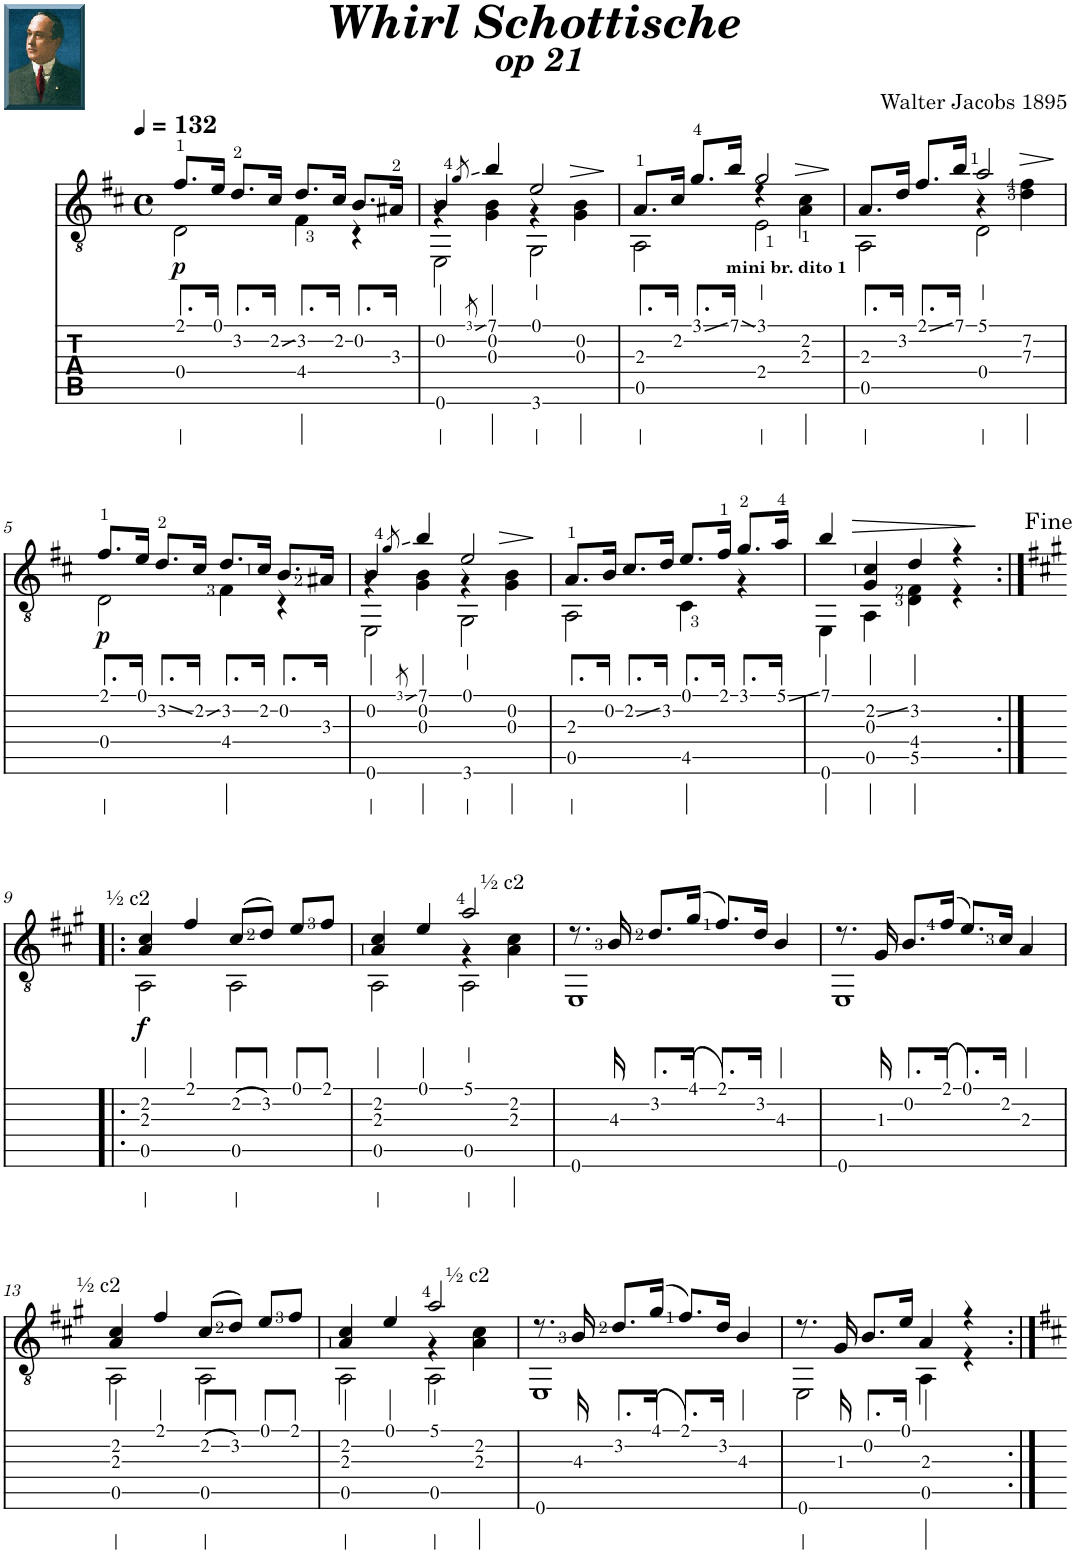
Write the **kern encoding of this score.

**kern	**kern	**dynam
*part2	*part1	*part1
*staff2	*staff1	*staff1
*I"Chitarra classica (Intavolatura)	*I"Chitarra classica, Guitar	*
*stria6	*	*
*	*clefGv2	*
*k[f#c#]	*k[f#c#]	*
*M4/4	*M4/4	*
*met(c)	*met(c)	*
*MM132	*MM132	*
=1	=1	=1
*^	*^	*
!	!	!	!	!LO:DY:b
8.f#/L	2D\	8.f#/L	2D\	p
16e/Jk	.	16e/Jk	.	.
8.d/L	.	8.d/L	.	.
16c#/Jk	.	16c#/Jk	.	.
8.d/L	4F#\	8.d/L	4F#\	.
16c#/Jk	.	16c#/Jk	.	.
8.B/L	4r	8.B/L	4r	.
16A#X/Jk	.	16A#X/Jk	.	.
=2	=2	=2	=2	=2
*	*^	*	*^	*
4B/	4r	2EE\	4B/	4r	2EE\	.
8qg/	.	.	8qg/	.	.	.
4b/	4G\ 4B\	.	4b/	4G\ 4B\	.	.
2e/	4r	2GG\	2e/	4r	2GG\	.
!	!	!	!	!	!	!LO:HP:b
.	4G\ 4B\	.	.	4G\ 4B\	.	>
=3	=3	=3	=3	=3	=3	=3
8.A/L	2ryy	2AA\	8.A/L	2ryy	2AA\	.
16c#/Jk	.	.	16c#/Jk	.	.	.
8.g/L	.	.	8.g/L	.	.	.
16b/Jk	.	.	16b/Jk	.	.	.
!LO:TX:a:B:t=mini br. dito 1	!	!	!	!	!	!
2g/	4r	2E\	2g/	4r	2E\	.
!	!	!	!	!	!	!LO:HP:b
.	4A\ 4c#\	.	.	4A\ 4c#\	.	>
*v	*v	*v	*	*	*	*
*	*v	*v	*v	*
.	.	]
=4	=4	=4
*^	*^	*
*	*^	*	*^	*
8.A/L	2ryy	2AA\	8.A/L	2ryy	2AA\	.
16d/Jk	.	.	16d/Jk	.	.	.
8.f#/L	.	.	8.f#/L	.	.	.
16b/Jk	.	.	16b/Jk	.	.	.
2a/	4r	2D\	2a/	4r	2D\	.
!	!	!	!	!	!	!LO:HP:b
.	4d\ 4f#\	.	.	4d\ 4f#\	.	>
*v	*v	*v	*	*	*	*
*	*v	*v	*v	*
.	.	]
!!LO:LB:g=z
=5	=5	=5
*^	*^	*
!	!	!	!	!LO:DY:b
8.f#/L	2D\	8.f#/L	2D\	p
16e/Jk	.	16e/Jk	.	.
8.d/L	.	8.d/L	.	.
16c#/Jk	.	16c#/Jk	.	.
8.d/L	4F#\	8.d/L	4F#\	.
16c#/Jk	.	16c#/Jk	.	.
8.B/L	4r	8.B/L	4r	.
16A#X/Jk	.	16A#X/Jk	.	.
=6	=6	=6	=6	=6
*	*^	*	*^	*
4B/	4r	2EE\	4B/	4r	2EE\	.
8qg/	.	.	8qg/	.	.	.
4b/	4G\ 4B\	.	4b/	4G\ 4B\	.	.
2e/	4r	2GG\	2e/	4r	2GG\	.
!	!	!	!	!	!	!LO:HP:b
.	4G\ 4B\	.	.	4G\ 4B\	.	>
*v	*v	*v	*	*	*	*
*	*v	*v	*v	*
.	.	]
=7	=7	=7
*^	*^	*
8.A/L	2AA\	8.A/L	2AA\	.
16B/Jk	.	16B/Jk	.	.
8.c#/L	.	8.c#/L	.	.
16d/Jk	.	16d/Jk	.	.
8.e/L	4C#\	8.e/L	4C#\	.
16f#/Jk	.	16f#/Jk	.	.
8.g/L	4r	8.g/L	4r	.
16a/Jk	.	16a/Jk	.	.
=8	=8	=8	=8	=8
4b/	4EE\	4b/	4EE\	.
4G/ 4c#/	4AA\	4G/ 4c#/	4AA\	.
4d/	4D\ 4F#\	4d/	4D\ 4F#\	.
4r	4r	4r	4r	.
*v	*v	*	*	*
*	*v	*v	*
.	.	]
!!LO:LB:g=z
=9:|!|:	=9:|!|:	=9:|!|:
*k[f#c#g#]	*k[f#c#g#]	*
*^	*^	*
!	!	!LO:TX:a:t=½ c2	!	!
!	!	!	!	!LO:DY:b
4A/ 4c#/	2AA\	4A/ 4c#/	2AA\	f
4f#/	.	4f#/	.	.
(8c#/L	2AA\	(8c#/L	2AA\	.
8d/J)	.	8d/J)	.	.
8e/L	.	8e/L	.	.
8f#/J	.	8f#/J	.	.
=10	=10	=10	=10	=10
*	*^	*	*^	*
4A/ 4c#/	2ryy	2AA\	4A/ 4c#/	2ryy	2AA\	.
4e/	.	.	4e/	.	.	.
2a/	4r	2AA\	2a/	4r	2AA\	.
!	!	!	!	!LO:TX:a:t=½ c2	!	!
.	4A\ 4c#\	.	.	4A\ 4c#\	.	.
*	*v	*v	*	*	*	*
*	*	*	*v	*v	*
=11	=11	=11	=11	=11
8.r	1EE	8.r	1EE	.
16B/	.	16B/	.	.
8.d/L	.	8.d/L	.	.
(16g#/Jk	.	(16g#/Jk	.	.
8.f#/L)	.	8.f#/L)	.	.
16d/Jk	.	16d/Jk	.	.
4B/	.	4B/	.	.
=12	=12	=12	=12	=12
8.r	1EE	8.r	1EE	.
16G#/	.	16G#/	.	.
8.B/L	.	8.B/L	.	.
(16f#/Jk	.	(16f#/Jk	.	.
8.e/L)	.	8.e/L)	.	.
16c#/Jk	.	16c#/Jk	.	.
4A/	.	4A/	.	.
!!LO:LB:g=z	!!
=13	=13	=13	=13	=13
!	!	!LO:TX:a:t=½ c2	!	!
4A/ 4c#/	2AA\	4A/ 4c#/	2AA\	.
4f#/	.	4f#/	.	.
(8c#/L	2AA\	(8c#/L	2AA\	.
8d/J)	.	8d/J)	.	.
8e/L	.	8e/L	.	.
8f#/J	.	8f#/J	.	.
=14	=14	=14	=14	=14
*	*^	*	*^	*
4A/ 4c#/	2ryy	2AA\	4A/ 4c#/	2ryy	2AA\	.
4e/	.	.	4e/	.	.	.
2a/	4r	2AA\	2a/	4r	2AA\	.
!	!	!	!	!LO:TX:a:t=½ c2	!	!
.	4A\ 4c#\	.	.	4A\ 4c#\	.	.
*	*v	*v	*	*	*	*
*	*	*	*v	*v	*
=15	=15	=15	=15	=15
8.r	1EE	8.r	1EE	.
16B/	.	16B/	.	.
8.d/L	.	8.d/L	.	.
(16g#/Jk	.	(16g#/Jk	.	.
8.f#/L)	.	8.f#/L)	.	.
16d/Jk	.	16d/Jk	.	.
4B/	.	4B/	.	.
=16	=16	=16	=16	=16
8.r	2EE\	8.r	2EE\	.
16G#/	.	16G#/	.	.
8.B/L	.	8.B/L	.	.
16e/Jk	.	16e/Jk	.	.
4A/	4AA\	4A/	4AA\	.
4r	4r	4r	4r	.
*v	*v	*	*	*
*	*v	*v	*
=:|!	=:|!	=:|!
*-	*-	*-
